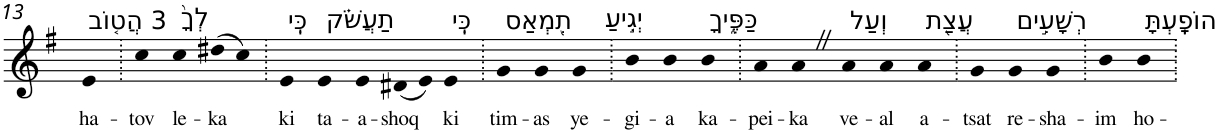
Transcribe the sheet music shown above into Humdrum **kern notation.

**kern	**text
*part1	*part1
*staff1	*staff1
*I"Piano	*
*I'Pno	*
!!LO:PB:g=z
*clefG2	*
*k[f#]	*
*G:	*
=13	=13
!LO:TX:a:t=3 הֲט֤וֹב	!
!	!LO:LY:b
4e	ha-
=14.	=14.
!	!LO:LY:b
4cc	-tov
!LO:TX:a:t=לְךָ֨	!
!	!LO:LY:b
4cc	le-
!	!LO:LY:b
(8dd#X	-ka
8cc)	.
=15.	=15.
!LO:TX:a:t=כִּֽי	!
!	!LO:LY:b
4e	ki
!LO:TX:a:t=תַעֲשֹׁ֗ק	!
!	!LO:LY:b
4e	ta-
!	!LO:LY:b
4e	-a-
!	!LO:LY:b
(8d#X	-shoq
8e)	.
!LO:TX:a:t=כִּֽי	!
!	!LO:LY:b
4e	ki
=16.	=16.
!LO:TX:a:t=תִ֭מְאַס	!
!	!LO:LY:b
4g	tim-
!	!LO:LY:b
4g	-as
!LO:TX:a:t=יְגִ֣יעַ	!
!	!LO:LY:b
4g	ye-
=17.	=17.
!	!LO:LY:b
4b	-gi-
!	!LO:LY:b
4b	-a
!LO:TX:a:t=כַּפֶּ֑יךָ	!
!	!LO:LY:b
4b	ka-
=18.	=18.
!	!LO:LY:b
4a	-pei-
!	!LO:LY:b
4aZ	-ka
!LO:TX:a:t=וְעַל	!
!	!LO:LY:b
4a	ve-
!	!LO:LY:b
4a	-al
!LO:TX:a:t=עֲצַ֖ת	!
!	!LO:LY:b
4a	a-
=19.	=19.
!	!LO:LY:b
4g	-tsat
!LO:TX:a:t=רְשָׁעִ֣ים	!
!	!LO:LY:b
4g	re-
!	!LO:LY:b
4g	-sha-
=20.	=20.
!	!LO:LY:b
4b	-im
!LO:TX:a:t=הוֹפָֽעְתָּ	!
!	!LO:LY:b
4b	ho-
=.	=.
*-	*-
